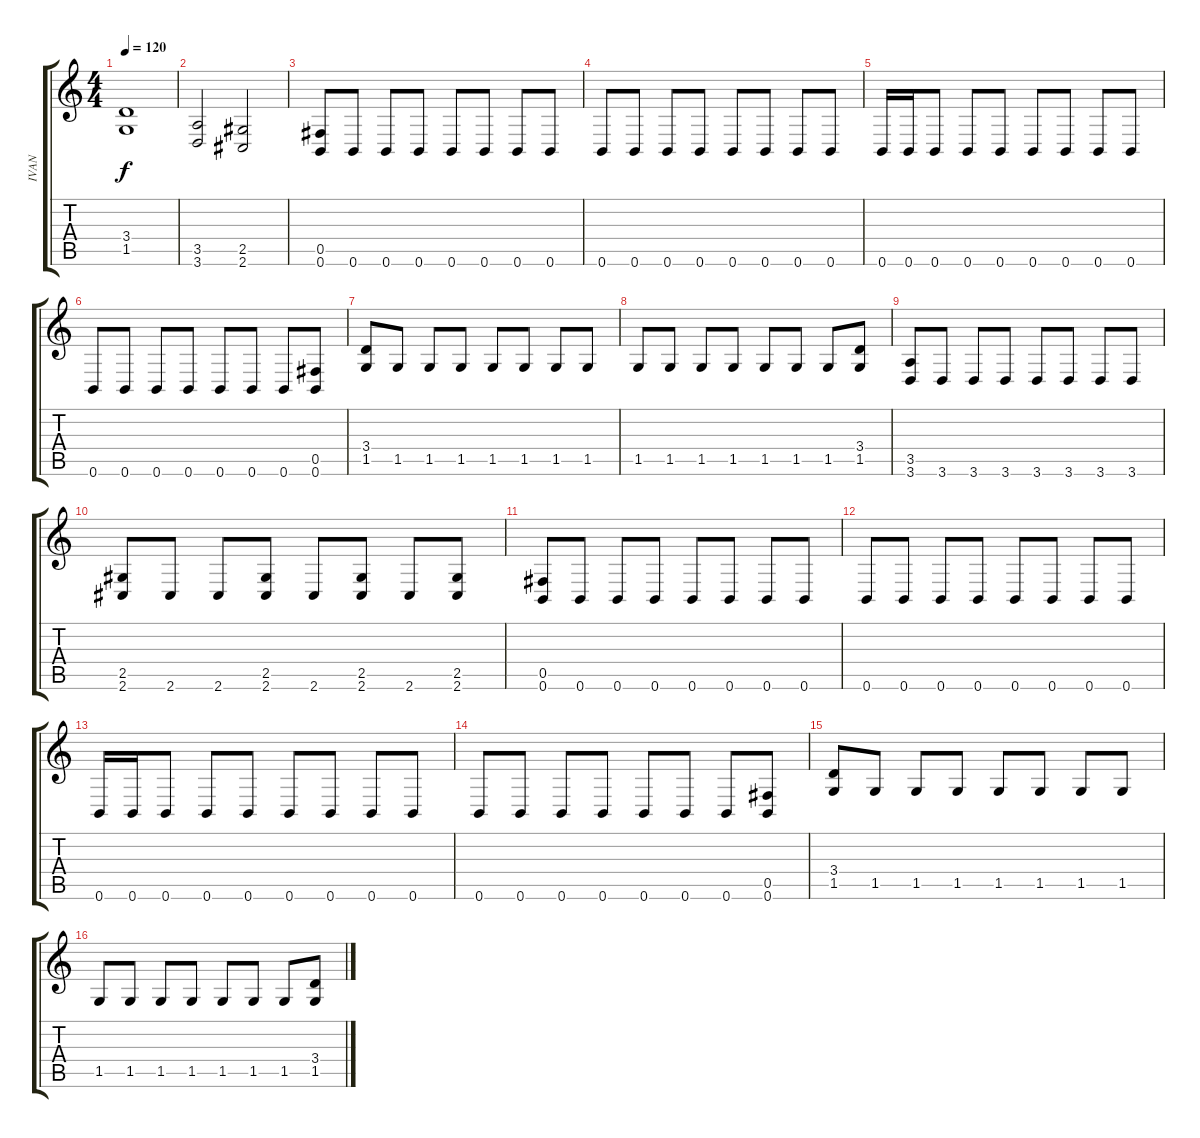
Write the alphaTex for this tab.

\track ("IVAN" "IVAN") {instrument distortionguitar}
\staff {score tabs}
\tuning (Db4 Ab3 E3 B2 Gb2 B1) {hide}
\ts (4 4)
\tempo 120
\clef g2
\ks c
(3.4 1.5).1{dy f} |
(3.5 3.6).2 (2.5 2.6).2 |
(0.5 0.6).8 0.6.8 0.6.8 0.6.8 0.6.8 0.6.8 0.6.8 0.6.8 |
0.6.8 0.6.8 0.6.8 0.6.8 0.6.8 0.6.8 0.6.8 0.6.8 |
0.6.16 0.6.16 0.6.8 0.6.8 0.6.8 0.6.8 0.6.8 0.6.8 0.6.8 |
0.6.8 0.6.8 0.6.8 0.6.8 0.6.8 0.6.8 0.6.8 (0.5 0.6).8 |
(3.4 1.5).8 1.5.8 1.5.8 1.5.8 1.5.8 1.5.8 1.5.8 1.5.8 |
1.5.8 1.5.8 1.5.8 1.5.8 1.5.8 1.5.8 1.5.8 (3.4 1.5).8 |
(3.5 3.6).8 3.6.8 3.6.8 3.6.8 3.6.8 3.6.8 3.6.8 3.6.8 |
(2.5 2.6).8 2.6.8 2.6.8 (2.5 2.6).8 2.6.8 (2.5 2.6).8 2.6.8 (2.5 2.6).8 |
(0.5 0.6).8 0.6.8 0.6.8 0.6.8 0.6.8 0.6.8 0.6.8 0.6.8 |
0.6.8 0.6.8 0.6.8 0.6.8 0.6.8 0.6.8 0.6.8 0.6.8 |
0.6.16 0.6.16 0.6.8 0.6.8 0.6.8 0.6.8 0.6.8 0.6.8 0.6.8 |
0.6.8 0.6.8 0.6.8 0.6.8 0.6.8 0.6.8 0.6.8 (0.5 0.6).8 |
(3.4 1.5).8 1.5.8 1.5.8 1.5.8 1.5.8 1.5.8 1.5.8 1.5.8 |
1.5.8 1.5.8 1.5.8 1.5.8 1.5.8 1.5.8 1.5.8 (3.4 1.5).8
